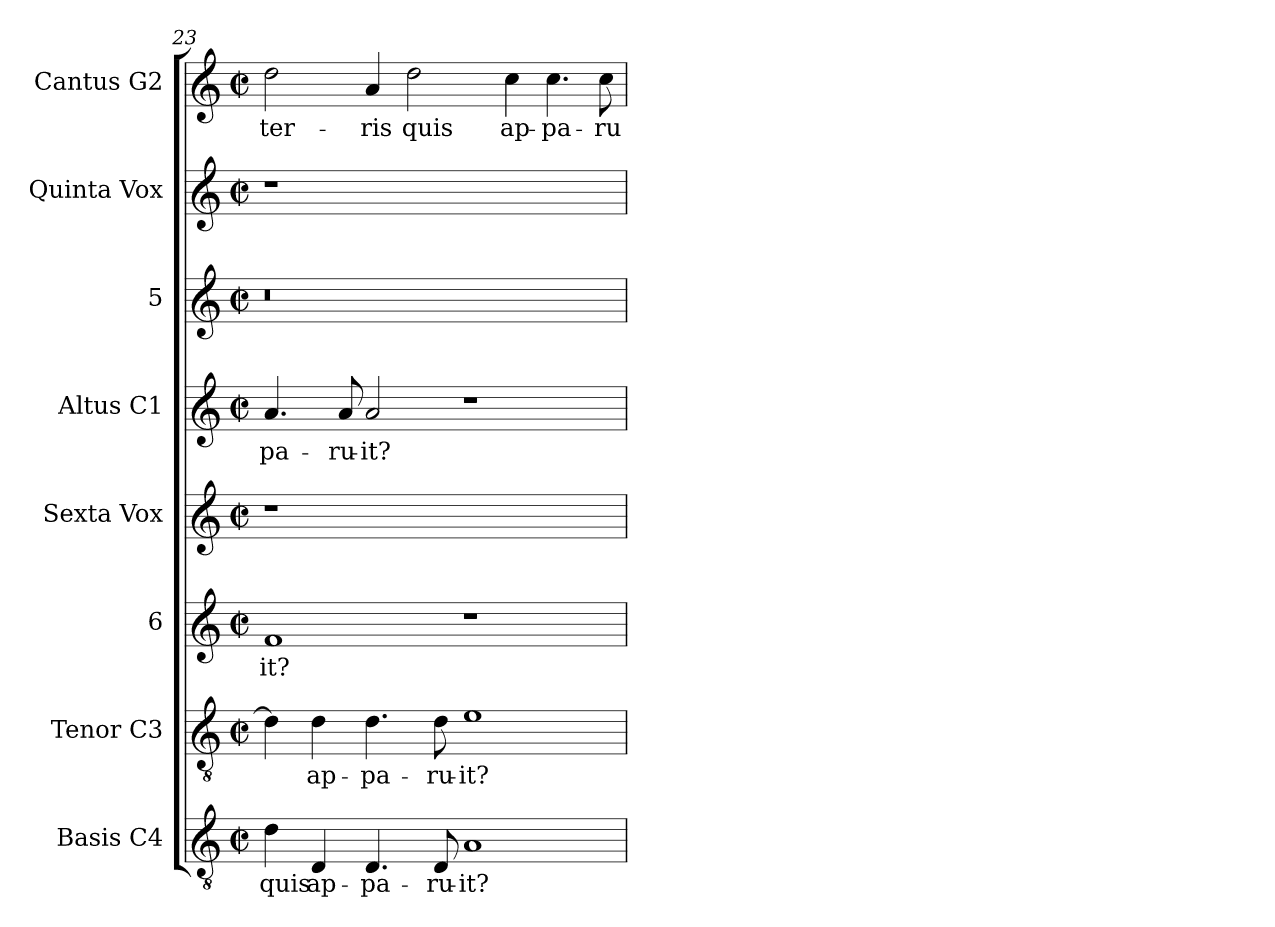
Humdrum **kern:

**kern	**text	**kern	**text	**kern	**text	**kern	**kern	**text	**kern	**kern	**kern	**text
*part8	*part8	*part7	*part7	*part6	*part6	*part5	*part4	*part4	*part3	*part2	*part1	*part1
*staff8	*staff8	*staff7	*staff7	*staff6	*staff6	*staff5	*staff4	*staff4	*staff3	*staff2	*staff1	*staff1
*I"Basis  C4	*	*I"Tenor  C3	*	*I"6	*	*I"Sexta  Vox	*I"Altus  C1	*	*I"5	*I"Quinta  Vox	*I"Cantus  G2	*
*I'B	*	*I'T	*	*	*	*	*I'A	*	*	*	*I'C	*
*clefGv2	*	*clefGv2	*	*clefG2	*	*clefG2	*clefG2	*	*clefG2	*clefG2	*clefG2	*
*k[]	*	*k[]	*	*k[]	*	*k[]	*k[]	*	*k[]	*k[]	*k[]	*
*C:	*	*C:	*	*C:	*	*C:	*C:	*	*C:	*C:	*C:	*
*M2/2	*	*M2/2	*	*M2/2	*	*M2/2	*M2/2	*	*M2/2	*M2/2	*M2/2	*
*met(c|)	*	*met(c|)	*	*met(c|)	*	*met(c|)	*met(c|)	*	*met(c|)	*met(c|)	*met(c|)	*
=23	=23	=23	=23	=23	=23	=23	=23	=23	=23	=23	=23	=23
!	!LO:LY:b:cj	!	!LO:LY:b:cj	!	!LO:LY:b:cj	!	!	!LO:LY:b:cj	!	!	!	!LO:LY:b:cj
4d\	quis	4d\]	.	1f	-it?	1r	4.a/	-pa-	0r	1r	2dd\	ter-
!	!LO:LY:b:cj	!	!LO:LY:b:cj	!	!	!	!	!	!	!	!	!
4D/	ap-	4d\	ap-	.	.	.	.	.	.	.	.	.
!	!	!	!	!	!	!	!	!LO:LY:b:cj	!	!	!	!
.	.	.	.	.	.	.	8a/	-ru-	.	.	.	.
!	!LO:LY:b:cj	!	!LO:LY:b:cj	!	!	!	!	!LO:LY:b:cj	!	!	!	!LO:LY:b:cj
4.D/	-pa-	4.d\	-pa-	.	.	.	2a/	-it?	.	.	4a/	-ris
!	!	!	!	!	!	!	!	!	!	!	!	!LO:LY:b:cj
.	.	.	.	.	.	.	.	.	.	.	2dd\	quis
!	!LO:LY:b:cj	!	!LO:LY:b:cj	!	!	!	!	!	!	!	!	!
8D/	-ru-	8d\	-ru-	.	.	.	.	.	.	.	.	.
!	!LO:LY:b:cj	!	!LO:LY:b:cj	!	!	!	!	!	!	!	!	!
1A	-it?	1e	-it?	1r	.	1ryy	1r	.	.	1ryy	.	.
!	!	!	!	!	!	!	!	!	!	!	!	!LO:LY:b:cj
.	.	.	.	.	.	.	.	.	.	.	4cc\	ap-
!	!	!	!	!	!	!	!	!	!	!	!	!LO:LY:b:cj
.	.	.	.	.	.	.	.	.	.	.	4.cc\	-pa-
!	!	!	!	!	!	!	!	!	!	!	!	!LO:LY:b:cj
.	.	.	.	.	.	.	.	.	.	.	8cc\	-ru-
=	=	=	=	=	=	=	=	=	=	=	=	=
*-	*-	*-	*-	*-	*-	*-	*-	*-	*-	*-	*-	*-
